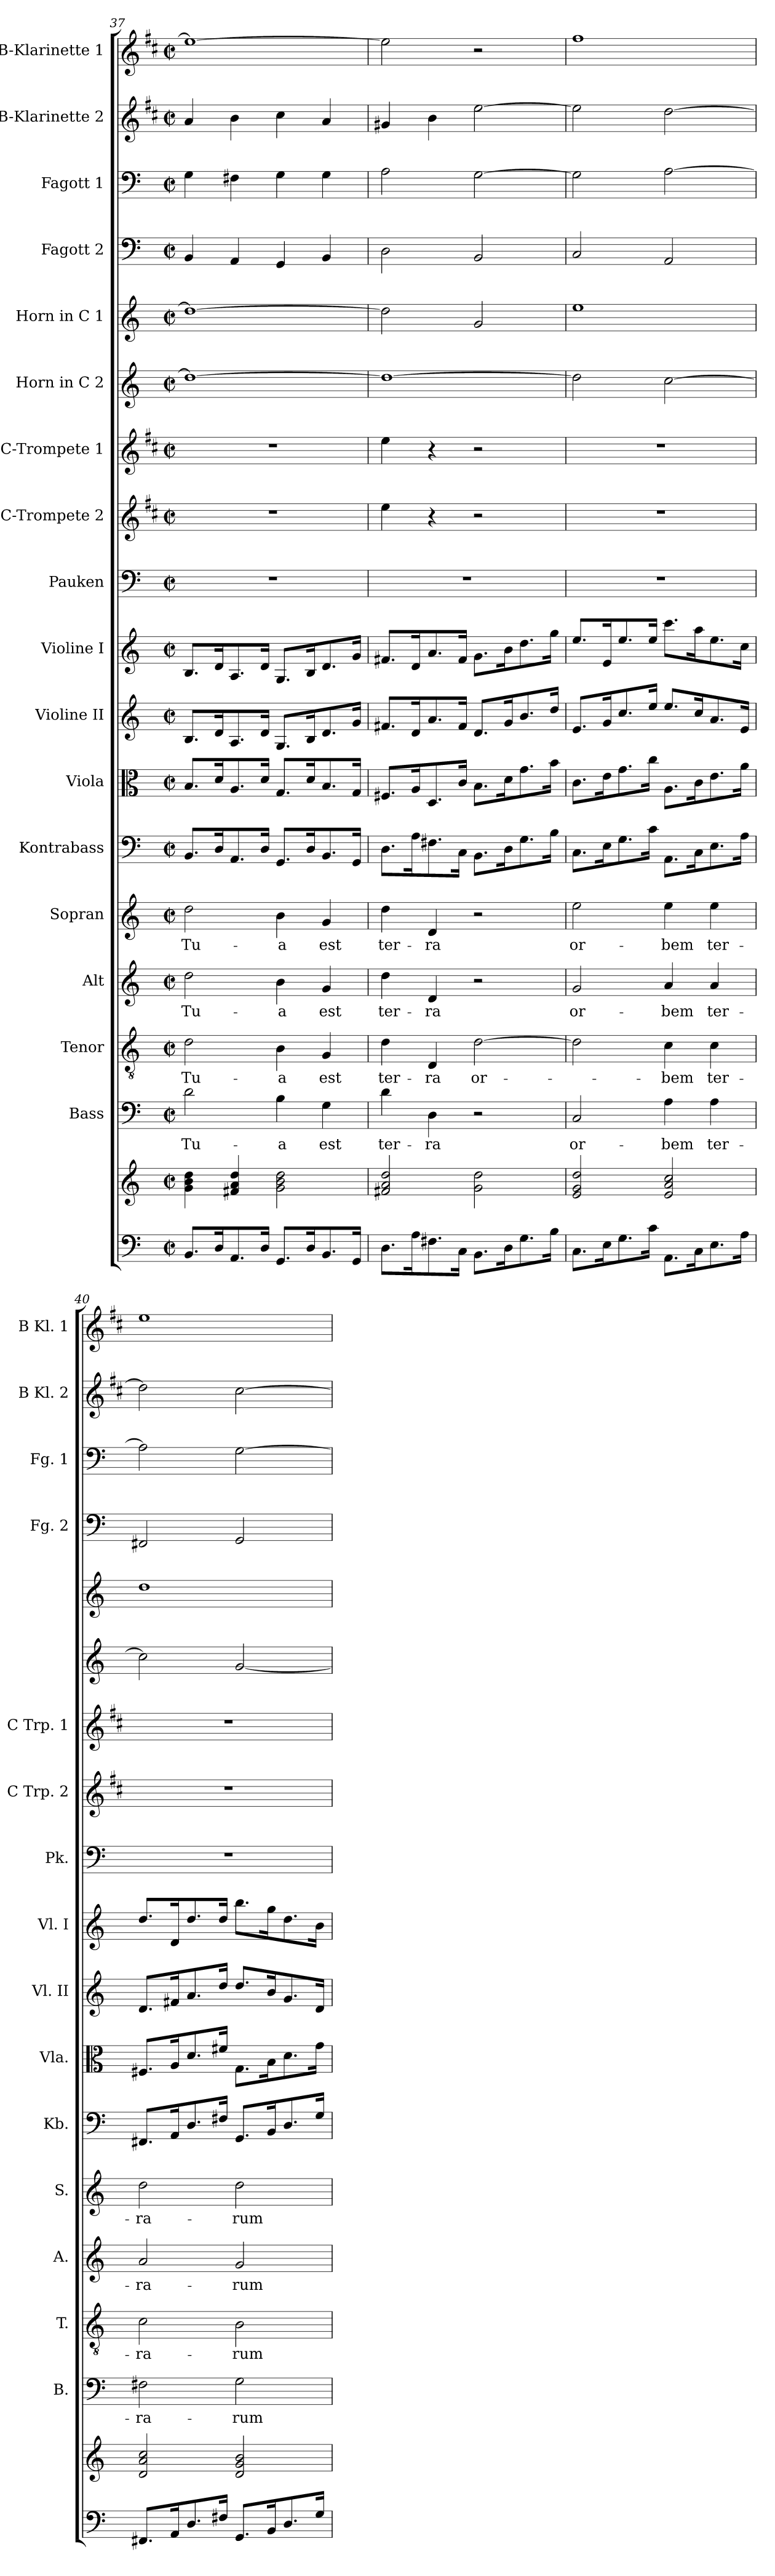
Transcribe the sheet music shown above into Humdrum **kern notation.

**kern	**kern	**kern	**text	**kern	**text	**kern	**text	**kern	**text	**kern	**kern	**kern	**kern	**kern	**kern	**kern	**kern	**kern	**kern	**kern	**kern	**kern
*part18	*part18	*part17	*part17	*part16	*part16	*part15	*part15	*part14	*part14	*part13	*part12	*part11	*part10	*part9	*part8	*part7	*part6	*part5	*part4	*part3	*part2	*part1
*staff19	*staff18	*staff17	*staff17	*staff16	*staff16	*staff15	*staff15	*staff14	*staff14	*staff13	*staff12	*staff11	*staff10	*staff9	*staff8	*staff7	*staff6	*staff5	*staff4	*staff3	*staff2	*staff1
*	*	*I"Bass	*	*I"Tenor	*	*I"Alt	*	*I"Sopran	*	*I"Kontrabass	*I"Viola	*I"Violine II	*I"Violine I	*I"Pauken	*I"C-Trompete 2	*I"C-Trompete 1	*I"Horn in C 2	*I"Horn in C 1	*I"Fagott 2	*I"Fagott 1	*I"B-Klarinette 2	*I"B-Klarinette 1
*	*	*I'B.	*	*I'T.	*	*I'A.	*	*I'S.	*	*I'Kb.	*I'Vla.	*I'Vl. II	*I'Vl. I	*I'Pk.	*I'C Trp. 2	*I'C Trp. 1	*	*	*I'Fg. 2	*I'Fg. 1	*I'B Kl. 2	*I'B Kl. 1
*clefF4	*clefG2	*clefF4	*	*clefGv2	*	*clefG2	*	*clefG2	*	*clefF4	*clefC3	*clefG2	*clefG2	*clefF4	*clefG2	*clefG2	*clefG2	*clefG2	*clefF4	*clefF4	*clefG2	*clefG2
*	*	*	*	*	*	*	*	*	*	*ITrd7c12	*	*	*	*	*ITrd1c2	*ITrd1c2	*ITrd7c12	*ITrd7c12	*	*	*ITrd1c2	*ITrd1c2
*k[]	*k[]	*k[]	*	*k[]	*	*k[]	*	*k[]	*	*k[]	*k[]	*k[]	*k[]	*k[]	*k[]	*k[]	*k[]	*k[]	*k[]	*k[]	*k[]	*k[]
*C:	*C:	*C:	*	*C:	*	*C:	*	*C:	*	*C:	*C:	*C:	*C:	*C:	*C:	*C:	*C:	*C:	*C:	*C:	*C:	*C:
*M2/2	*M2/2	*M2/2	*	*M2/2	*	*M2/2	*	*M2/2	*	*M2/2	*M2/2	*M2/2	*M2/2	*M2/2	*M2/2	*M2/2	*M2/2	*M2/2	*M2/2	*M2/2	*M2/2	*M2/2
*met(c|)	*met(c|)	*met(c|)	*	*met(c|)	*	*met(c|)	*	*met(c|)	*	*met(c|)	*met(c|)	*met(c|)	*met(c|)	*met(c|)	*met(c|)	*met(c|)	*met(c|)	*met(c|)	*met(c|)	*met(c|)	*met(c|)	*met(c|)
=37	=37	=37	=37	=37	=37	=37	=37	=37	=37	=37	=37	=37	=37	=37	=37	=37	=37	=37	=37	=37	=37	=37
!	!	!	!LO:LY:b	!	!LO:LY:b	!	!LO:LY:b	!	!LO:LY:b	!	!	!	!	!	!	!	!	!	!	!	!	!
8.BB/L	4g\ 4b\ 4dd\	2d\	Tu-	2d\	Tu-	2dd\	Tu-	2dd\	Tu-	8.BBB/L	8.B/L	8.B/L	8.B/L	1r	1r	1r	1d_	1d_	4BB/	4G\	4g/	1dd_
16D/k	.	.	.	.	.	.	.	.	.	16DD/k	16d/k	16d/k	16d/k	.	.	.	.	.	.	.	.	.
8.AA/	4f#X/ 4a/ 4dd/	.	.	.	.	.	.	.	.	8.AAA/	8.A/	8.A/	8.A/	.	.	.	.	.	4AA/	4F#X\	4a\	.
16D/Jk	.	.	.	.	.	.	.	.	.	16DD/Jk	16d/Jk	16d/Jk	16d/Jk	.	.	.	.	.	.	.	.	.
!	!	!	!LO:LY:b	!	!LO:LY:b	!	!LO:LY:b	!	!LO:LY:b	!	!	!	!	!	!	!	!	!	!	!	!	!
8.GG/L	2g\ 2b\ 2dd\	4B\	-a	4B\	-a	4b\	-a	4b\	-a	8.GGG/L	8.G/L	8.G/L	8.G/L	.	.	.	.	.	4GG/	4G\	4b\	.
16D/k	.	.	.	.	.	.	.	.	.	16DD/k	16d/k	16B/k	16B/k	.	.	.	.	.	.	.	.	.
!	!	!	!LO:LY:b	!	!LO:LY:b	!	!LO:LY:b	!	!LO:LY:b	!	!	!	!	!	!	!	!	!	!	!	!	!
8.BB/	.	4G\	est	4G/	est	4g/	est	4g/	est	8.BBB/	8.B/	8.d/	8.d/	.	.	.	.	.	4BB/	4G\	4g/	.
16GG/Jk	.	.	.	.	.	.	.	.	.	16GGG/Jk	16G/Jk	16g/Jk	16g/Jk	.	.	.	.	.	.	.	.	.
=38	=38	=38	=38	=38	=38	=38	=38	=38	=38	=38	=38	=38	=38	=38	=38	=38	=38	=38	=38	=38	=38	=38
!	!	!	!LO:LY:b	!	!LO:LY:b	!	!LO:LY:b	!	!LO:LY:b	!	!	!	!	!	!	!	!	!	!	!	!	!
8.D\L	2f#X/ 2a/ 2dd/	4d\	ter-	4d\	ter-	4dd\	ter-	4dd\	ter-	8.DD\L	8.F#X/L	8.f#X/L	8.f#X/L	1r	4dd\	4dd\	1d_	2d\]	2D\	2A\	4f#X/	2dd\]
16A\k	.	.	.	.	.	.	.	.	.	16AA\k	16A/k	16d/k	16d/k	.	.	.	.	.	.	.	.	.
!	!	!	!LO:LY:b	!	!LO:LY:b	!	!LO:LY:b	!	!LO:LY:b	!	!	!	!	!	!	!	!	!	!	!	!	!
8.F#X\	.	4D\	-ra	4D/	-ra	4d/	-ra	4d/	-ra	8.FF#X\	8.D/	8.a/	8.a/	.	4r	4r	.	.	.	.	4a\	.
16C\Jk	.	.	.	.	.	.	.	.	.	16CC\Jk	16c/Jk	16f#/Jk	16f#/Jk	.	.	.	.	.	.	.	.	.
!	!	!	!	!	!LO:LY:b	!	!	!	!	!	!	!	!	!	!	!	!	!	!	!	!	!
8.BB\L	2g\ 2dd\	2r	.	[2d\	or-	2r	.	2r	.	8.BBB\L	8.B\L	8.d/L	8.g\L	.	2r	2r	.	2G/	2BB/	[2G\	[2dd\	2r
16D\k	.	.	.	.	.	.	.	.	.	16DD\k	16d\k	16g/k	16b\k	.	.	.	.	.	.	.	.	.
8.G\	.	.	.	.	.	.	.	.	.	8.GG\	8.g\	8.b/	8.dd\	.	.	.	.	.	.	.	.	.
16B\Jk	.	.	.	.	.	.	.	.	.	16BB\Jk	16b\Jk	16dd/Jk	16gg\Jk	.	.	.	.	.	.	.	.	.
!!LO:PB:g=z
=39	=39	=39	=39	=39	=39	=39	=39	=39	=39	=39	=39	=39	=39	=39	=39	=39	=39	=39	=39	=39	=39	=39
!	!	!	!LO:LY:b	!	!	!	!LO:LY:b	!	!LO:LY:b	!	!	!	!	!	!	!	!	!	!	!	!	!
8.C\L	2e/ 2g/ 2dd/	2C/	or-	2d\]	.	2g/	or-	2ee\	or-	8.CC\L	8.c\L	8.e/L	8.ee/L	1r	1r	1r	2d\]	1e	2C/	2G\]	2dd\]	1ee
16E\k	.	.	.	.	.	.	.	.	.	16EE\k	16e\k	16g/k	16e/k	.	.	.	.	.	.	.	.	.
8.G\	.	.	.	.	.	.	.	.	.	8.GG\	8.g\	8.cc/	8.ee/	.	.	.	.	.	.	.	.	.
16c\Jk	.	.	.	.	.	.	.	.	.	16C\Jk	16cc\Jk	16ee/Jk	16ee/Jk	.	.	.	.	.	.	.	.	.
!	!	!	!LO:LY:b	!	!LO:LY:b	!	!LO:LY:b	!	!LO:LY:b	!	!	!	!	!	!	!	!	!	!	!	!	!
8.AA\L	2e/ 2a/ 2cc/	4A\	-bem	4c\	-bem	4a/	-bem	4ee\	-bem	8.AAA\L	8.A\L	8.ee/L	8.ccc\L	.	.	.	[2c\	.	2AA/	[2A\	[2cc\	.
16C\k	.	.	.	.	.	.	.	.	.	16CC\k	16c\k	16cc/k	16aa\k	.	.	.	.	.	.	.	.	.
!	!	!	!LO:LY:b	!	!LO:LY:b	!	!LO:LY:b	!	!LO:LY:b	!	!	!	!	!	!	!	!	!	!	!	!	!
8.E\	.	4A\	ter-	4c\	ter-	4a/	ter-	4ee\	ter-	8.EE\	8.e\	8.a/	8.ee\	.	.	.	.	.	.	.	.	.
16A\Jk	.	.	.	.	.	.	.	.	.	16AA\Jk	16a\Jk	16e/Jk	16cc\Jk	.	.	.	.	.	.	.	.	.
=40	=40	=40	=40	=40	=40	=40	=40	=40	=40	=40	=40	=40	=40	=40	=40	=40	=40	=40	=40	=40	=40	=40
!	!	!	!LO:LY:b	!	!LO:LY:b	!	!LO:LY:b	!	!LO:LY:b	!	!	!	!	!	!	!	!	!	!	!	!	!
8.FF#X/L	2d/ 2a/ 2cc/	2F#X\	-ra-	2c\	-ra-	2a/	-ra-	2dd\	-ra-	8.FFF#X/L	8.F#X/L	8.d/L	8.dd/L	1r	1r	1r	2c\]	1d	2FF#X/	2A\]	2cc\]	1dd
16AA/k	.	.	.	.	.	.	.	.	.	16AAA/k	16A/k	16f#X/k	16d/k	.	.	.	.	.	.	.	.	.
8.D/	.	.	.	.	.	.	.	.	.	8.DD/	8.d/	8.a/	8.dd/	.	.	.	.	.	.	.	.	.
16F#X/Jk	.	.	.	.	.	.	.	.	.	16FF#X/Jk	16f#X/Jk	16dd/Jk	16dd/Jk	.	.	.	.	.	.	.	.	.
!	!	!	!LO:LY:b	!	!LO:LY:b	!	!LO:LY:b	!	!LO:LY:b	!	!	!	!	!	!	!	!	!	!	!	!	!
8.GG/L	2d/ 2g/ 2b/	2G\	-rum	2B\	-rum	2g/	-rum	2dd\	-rum	8.GGG/L	8.G\L	8.dd/L	8.bb\L	.	.	.	[2G/	.	2GG/	[2G\	[2b\	.
16BB/k	.	.	.	.	.	.	.	.	.	16BBB/k	16B\k	16b/k	16gg\k	.	.	.	.	.	.	.	.	.
8.D/	.	.	.	.	.	.	.	.	.	8.DD/	8.d\	8.g/	8.dd\	.	.	.	.	.	.	.	.	.
16G/Jk	.	.	.	.	.	.	.	.	.	16GG/Jk	16g\Jk	16d/Jk	16b\Jk	.	.	.	.	.	.	.	.	.
=	=	=	=	=	=	=	=	=	=	=	=	=	=	=	=	=	=	=	=	=	=	=
*-	*-	*-	*-	*-	*-	*-	*-	*-	*-	*-	*-	*-	*-	*-	*-	*-	*-	*-	*-	*-	*-	*-
